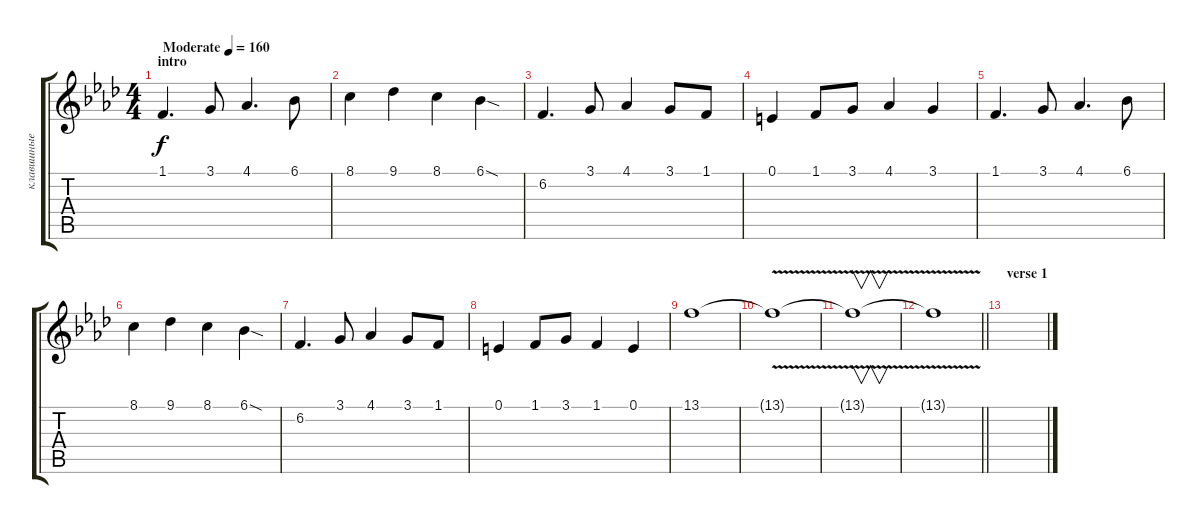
\track ("клавишные 2" "клавишные ") {instrument flute}
\staff {score tabs}
\tuning (E4 B3 G3 D3 A2 E2) {hide}
\ts (4 4)
\section ("" "intro")
\tempo (160 "Moderate")
\clef g2
\ks fminor
1.1.4{d dy f instrument flute} 3.1.8 4.1.4{d} 6.1.8 |
8.1.4 9.1.4 8.1.4 6.1{sod}.4 |
6.2.4{d} 3.1.8 4.1.4 3.1.8 1.1.8 |
0.1.4 1.1.8 3.1.8 4.1.4 3.1.4 |
1.1.4{d} 3.1.8 4.1.4{d} 6.1.8 |
8.1.4 9.1.4 8.1.4 6.1{sod}.4 |
6.2.4{d} 3.1.8 4.1.4 3.1.8 1.1.8 |
0.1.4 1.1.8 3.1.8 1.1.4 0.1.4 |
13.1.1{volume 0} |
13.1{v t}.1 |
13.1{t}.1{v} |
\barLineRight lightlight
13.1{v t}.1 |
\section ("" "verse 1")
